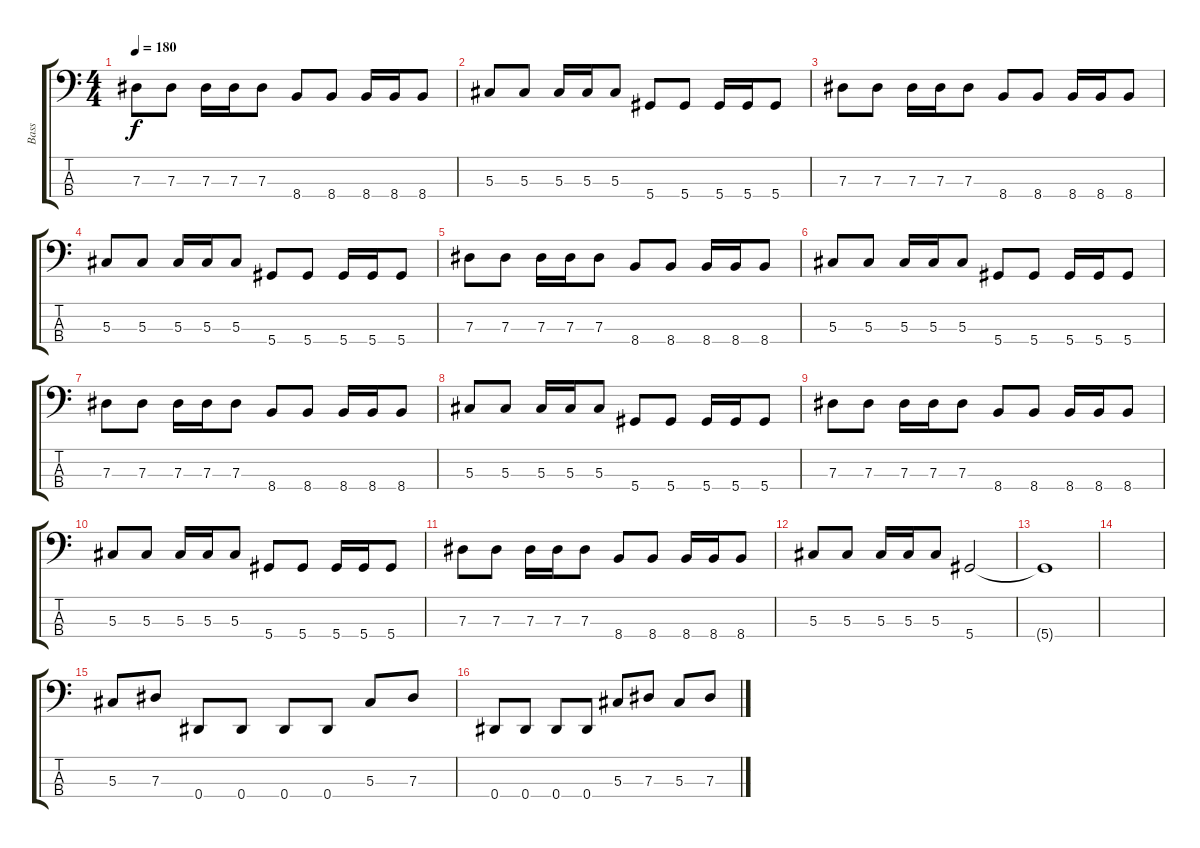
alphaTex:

\track ("Bass" "Bass") {instrument distortionguitar}
\staff {score tabs}
\tuning (Gb2 Db2 Ab1 Eb1) {hide}
\ts (4 4)
\tempo 180
\clef f4
\ks c
7.3.8{dy f} 7.3.8 7.3.16 7.3.16 7.3.8 8.4.8 8.4.8 8.4.16 8.4.16 8.4.8 |
5.3.8 5.3.8 5.3.16 5.3.16 5.3.8 5.4.8 5.4.8 5.4.16 5.4.16 5.4.8 |
7.3.8 7.3.8 7.3.16 7.3.16 7.3.8 8.4.8 8.4.8 8.4.16 8.4.16 8.4.8 |
5.3.8 5.3.8 5.3.16 5.3.16 5.3.8 5.4.8 5.4.8 5.4.16 5.4.16 5.4.8 |
7.3.8 7.3.8 7.3.16 7.3.16 7.3.8 8.4.8 8.4.8 8.4.16 8.4.16 8.4.8 |
5.3.8 5.3.8 5.3.16 5.3.16 5.3.8 5.4.8 5.4.8 5.4.16 5.4.16 5.4.8 |
7.3.8 7.3.8 7.3.16 7.3.16 7.3.8 8.4.8 8.4.8 8.4.16 8.4.16 8.4.8 |
5.3.8 5.3.8 5.3.16 5.3.16 5.3.8 5.4.8 5.4.8 5.4.16 5.4.16 5.4.8 |
7.3.8 7.3.8 7.3.16 7.3.16 7.3.8 8.4.8 8.4.8 8.4.16 8.4.16 8.4.8 |
5.3.8 5.3.8 5.3.16 5.3.16 5.3.8 5.4.8 5.4.8 5.4.16 5.4.16 5.4.8 |
7.3.8 7.3.8 7.3.16 7.3.16 7.3.8 8.4.8 8.4.8 8.4.16 8.4.16 8.4.8 |
5.3.8 5.3.8 5.3.16 5.3.16 5.3.8 5.4.2 |
5.4{t}.1 |
|
5.3.8 7.3.8 0.4.8 0.4.8 0.4.8 0.4.8 5.3.8 7.3.8 |
0.4.8 0.4.8 0.4.8 0.4.8 5.3.8 7.3.8 5.3.8 7.3.8
